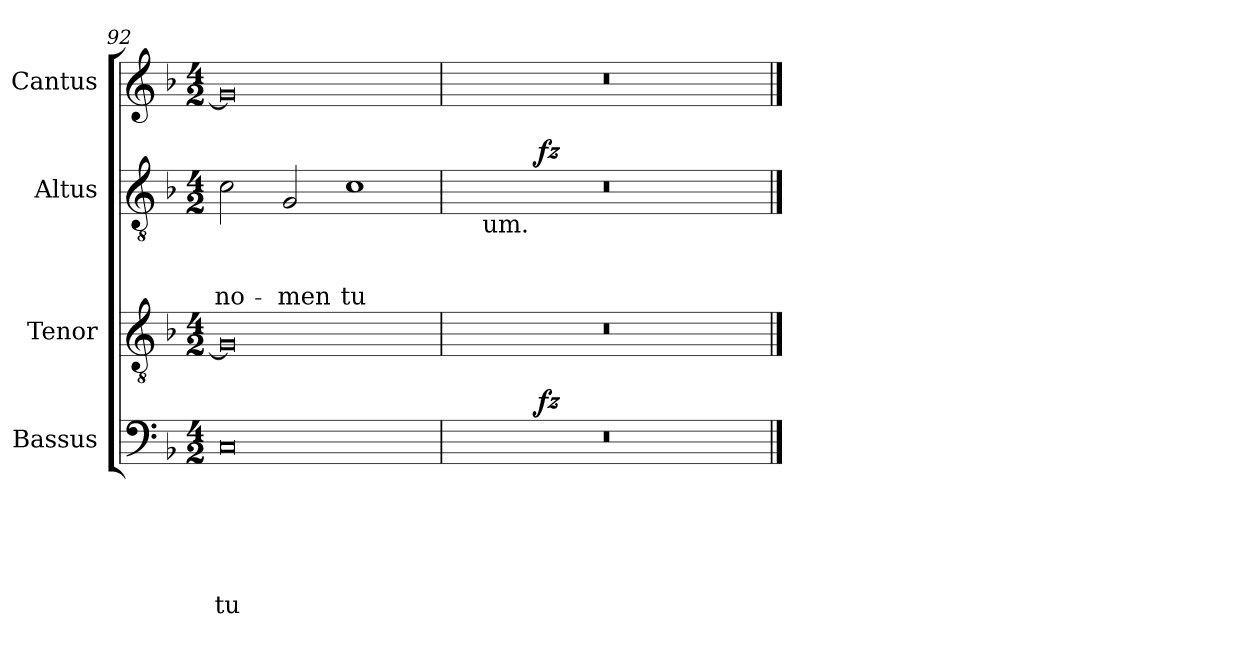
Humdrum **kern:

**kern	**text	**text	**text	**text	**text	**text	**dynam	**kern	**text	**kern	**text	**text	**text	**dynam	**kern	**text
*part4	*part4	*part4	*part4	*part4	*part4	*part4	*part4	*part3	*part3	*part2	*part2	*part2	*part2	*part2	*part1	*part1
*staff4	*staff4	*staff4	*staff4	*staff4	*staff4	*staff4	*staff4	*staff3	*staff3	*staff2	*staff2	*staff2	*staff2	*staff2	*staff1	*staff1
*I"Bassus	*	*	*	*	*	*	*	*I"Tenor	*	*I"Altus	*	*	*	*	*I"Cantus	*
*clefF4	*	*	*	*	*	*	*	*clefGv2	*	*clefGv2	*	*	*	*	*clefG2	*
*k[b-]	*	*	*	*	*	*	*	*k[b-]	*	*k[b-]	*	*	*	*	*k[b-]	*
*F:	*	*	*	*	*	*	*	*F:	*	*F:	*	*	*	*	*F:	*
*M4/2	*	*	*	*	*	*	*	*M4/2	*	*M4/2	*	*	*	*	*M4/2	*
=92	=92	=92	=92	=92	=92	=92	=92	=92	=92	=92	=92	=92	=92	=92	=92	=92
!	!	!	!	!	!	!LO:LY:b	!	!	!	!	!	!	!LO:LY:b	!	!	!
0C	.	.	.	.	.	tu	.	0G]	.	2c\	.	.	no-	.	0g]	.
!	!	!	!	!	!	!	!	!	!	!	!	!	!LO:LY:b	!	!	!
.	.	.	.	.	.	.	.	.	.	2G/	.	.	-men	.	.	.
!	!	!	!	!	!	!	!	!	!	!	!	!	!LO:LY:b	!	!	!
.	.	.	.	.	.	.	.	.	.	1c	.	.	tu-	.	.	.
=93	=93	=93	=93	=93	=93	=93	=93	=93	=93	=93	=93	=93	=93	=93	=93	=93
*^	*	*	*	*	*	*	*	*	*	*^	*	*	*	*	*	*
*	*	*	*	*	*	*	*	*	*	*	*	*^	*	*	*	*	*	*
0r	4ryy	.	.	.	.	.	.	.	0r	.	0r	4ryy	8.ryy	.	.	.	.	0r	.
!	!	!	!	!	!	!	!	!	!	!	!	!	!LO:TX:b:t=um.	!	!	!	!	!	!
.	.	.	.	.	.	.	.	.	.	.	.	.	1ryy	.	.	.	.	.	.
.	8ryy	.	.	.	.	.	.	.	.	.	.	8ryy	.	.	.	.	.	.	.
.	32ryy	.	.	.	.	.	.	.	.	.	.	32ryy	.	.	.	.	.	.	.
!	!	!	!	!	!	!	!	!LO:DY:b	!	!	!	!	!	!	!	!	!LO:DY:b	!	!
.	1ryy	.	.	.	.	.	.	fz	.	.	.	1ryy	.	.	.	.	fz	.	.
.	.	.	.	.	.	.	.	.	.	.	.	.	2ryy	.	.	.	.	.	.
.	2ryy	.	.	.	.	.	.	.	.	.	.	2ryy	.	.	.	.	.	.	.
.	.	.	.	.	.	.	.	.	.	.	.	.	4ryy	.	.	.	.	.	.
.	16.ryy	.	.	.	.	.	.	.	.	.	.	16.ryy	.	.	.	.	.	.	.
.	.	.	.	.	.	.	.	.	.	.	.	.	16ryy	.	.	.	.	.	.
*v	*v	*	*	*	*	*	*	*	*	*	*v	*v	*v	*	*	*	*	*	*
==	==	==	==	==	==	==	==	==	==	==	==	==	==	==	==	==
*-	*-	*-	*-	*-	*-	*-	*-	*-	*-	*-	*-	*-	*-	*-	*-	*-
